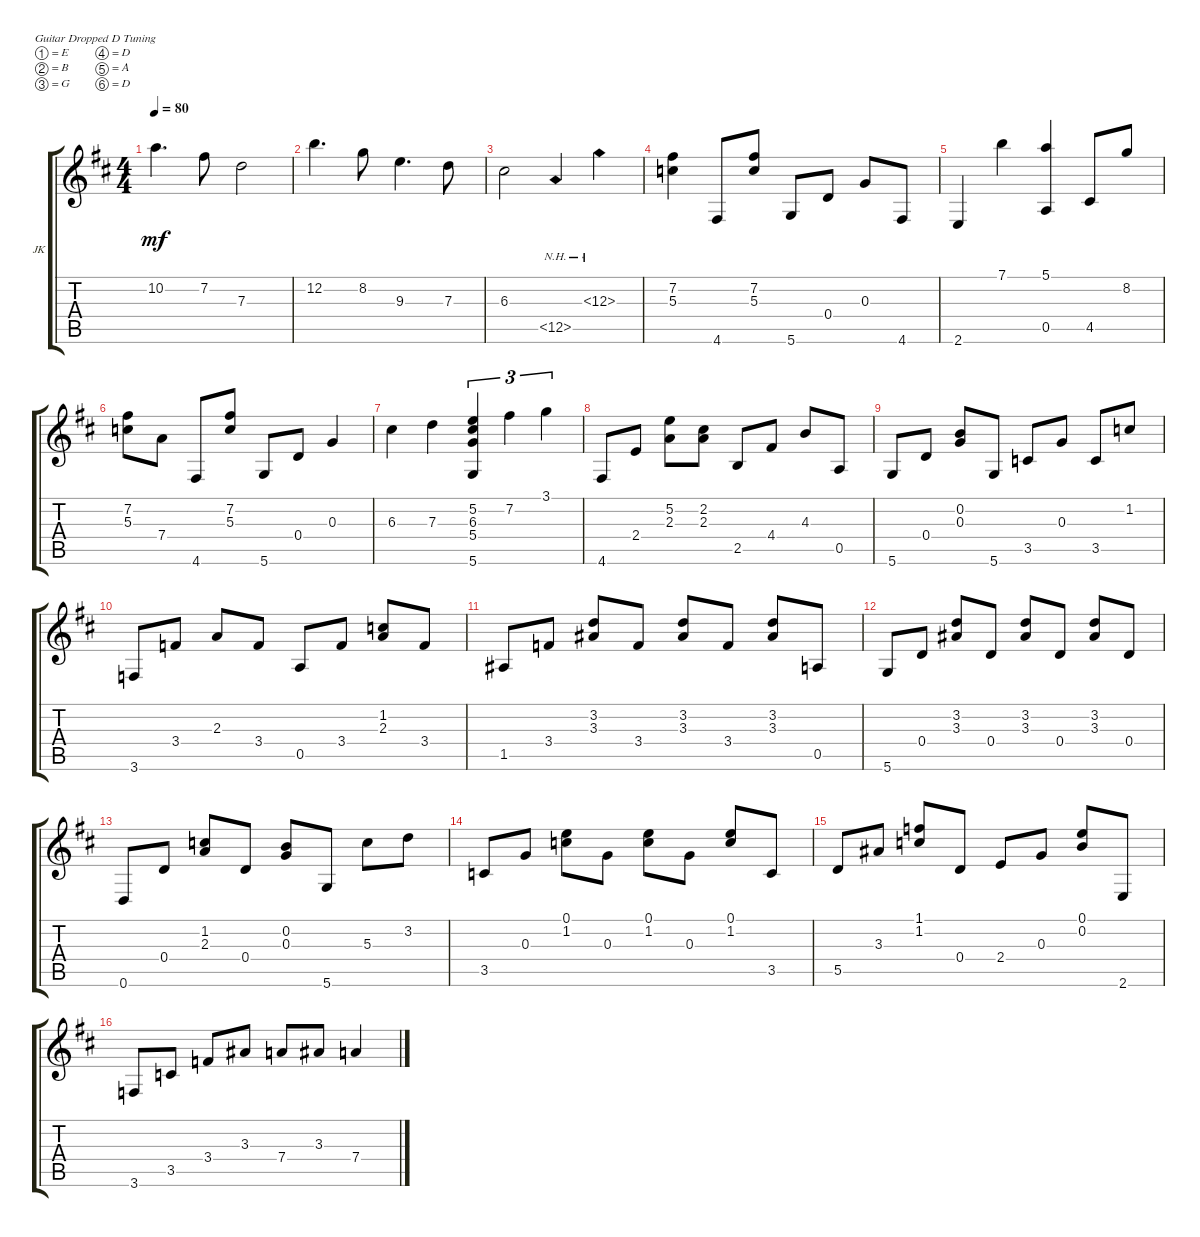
\defaultSystemsLayout 2
\bracketExtendMode groupsimilarinstruments
\useSystemSignSeparator
\firstSystemTrackNameOrientation horizontal
\otherSystemsTrackNameOrientation horizontal
\chordDiagramsInScore
\track ("John Knowles" "JK") {instrument acousticguitarnylon}
\staff {score tabs}
\tuning (E4 B3 G3 D3 A2 D2)
\ts (4 4)
\tempo 80
\clef g2
\ks d
10.2.4{d dy mf} 7.2.8 7.3.2 |
12.2.4{d} 8.2.8 9.3.4{d} 7.3.8 |
6.3.2 12.5{nh}.4 12.3{nh}.4 |
(7.2 5.3).4 4.6.8 (7.2 5.3).8 5.6.8 0.4.8 0.3.8 4.6.8 |
2.6.4 7.1.4 (5.1 0.5).4 4.5.8 8.2.8 |
(7.2 5.3).8 7.4.8 4.6.8 (7.2 5.3).8 5.6.8 0.4.8 0.3.4 |
6.3.4 7.3.4 (5.2 5.6 6.3 5.4).4{tu (3 2)} 7.2.4{tu (3 2)} 3.1.4{tu (3 2)} |
4.6.8 2.4.8 (2.3 5.2).8 (2.3 2.2).8 2.5.8 4.4.8 4.3.8 0.5.8 |
5.6.8 0.4.8 (0.3 0.2).8 5.6.8 3.5.8 0.3.8 3.5.8 1.2.8 |
3.6.8 3.4.8 2.3.8 3.4.8 0.5.8 3.4.8 (2.3 1.2).8 3.4.8 |
1.5.8 3.4.8 (3.3 3.2).8 3.4.8 (3.3 3.2).8 3.4.8 (3.3 3.2).8 0.5.8 |
5.6.8 0.4.8 (3.2 3.3).8 0.4.8 (3.2 3.3).8 0.4.8 (3.2 3.3).8 0.4.8 |
0.6.8 0.4.8 (2.3 1.2).8 0.4.8 (0.2 0.3).8 5.6.8 5.3.8 3.2.8 |
3.5.8 0.3.8 (0.1 1.2).8 0.3.8 (0.1 1.2).8 0.3.8 (0.1 1.2).8 3.5.8 |
5.5.8 3.3.8 (1.2 1.1).8 0.4.8 2.4.8 0.3.8 (0.2 0.1).8 2.6.8 |
3.6.8 3.5.8 3.4.8 3.3.8 7.4.8 3.3.8 7.4.4
